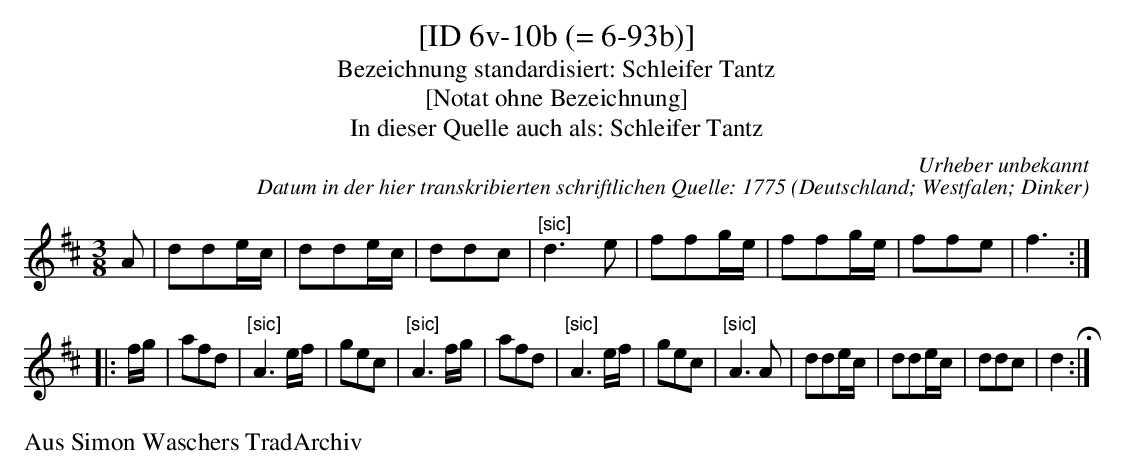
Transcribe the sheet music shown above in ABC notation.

X:1
T:[ID 6v-10b (= 6-93b)]
T:Bezeichnung standardisiert: Schleifer Tantz
T:[Notat ohne Bezeichnung]
T:In dieser Quelle auch als: Schleifer Tantz
C:Urheber unbekannt
C:Datum in der hier transkribierten schriftlichen Quelle: 1775
O:Deutschland; Westfalen; Dinker
M:3/8
L:1/16
K:D
A2 |\ %auftakt
d2d2ec | d2d2ec | d2d2c2 | "^[sic]"d6e2 | f2f2ge | f2f2ge | f2f2e2 | f6 ::
fg |\ %auftakt
a2f2d2 | "^[sic]"A6ef | g2e2c2 | "^[sic]"A6fg | a2f2d2 | "^[sic]"A6ef | g2e2c2 | "^[sic]"A6A2 | d2d2ec | d2d2ec | d2d2c2 | d4 H:|
